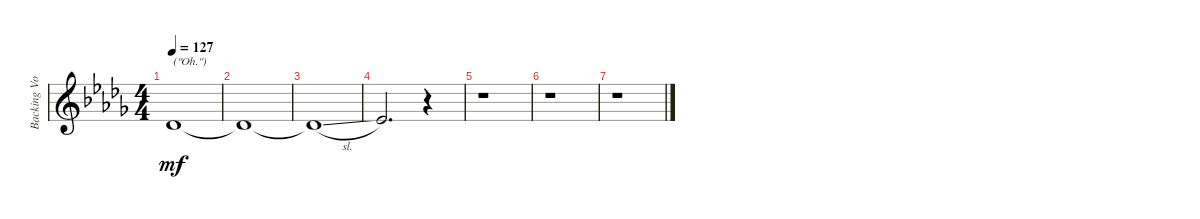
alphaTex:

\track ("Backing Vocals 4" "Backing Vo") {instrument lead6voice}
\staff {score}
\tuning (E4 B3 G3 D3 A2 E2) {hide}
\ts (4 4)
\tempo 127
\clef g2
\ks bbminor
6.3.1{txt "(\"Oh.\")" dy mf} |
6.3{t}.1 |
6.3{sl t}.1 |
8.3.2{d} r.4 |
r.1 |
r.1 |
r.1
